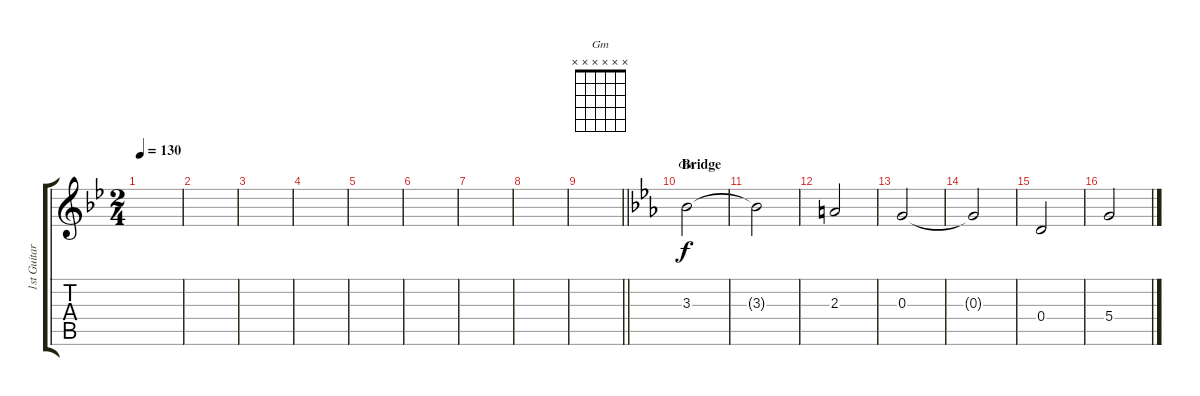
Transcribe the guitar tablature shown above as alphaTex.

\track ("1st Guitar " "1st Guitar") {instrument distortionguitar}
\staff {score tabs}
\tuning (E4 B3 G3 D3 A2 E2) {hide}
\chord ("Gm" x x x x x x)
\ts (2 4)
\tempo 130
\clef g2
\ks gminor
|
|
|
|
|
|
|
|
\barLineRight lightlight
|
\section ("" "Bridge")
\ks cminor
3.3.2{ch "Gm"} |
3.3{t}.2 |
2.3.2 |
0.3.2 |
0.3{t}.2 |
0.4.2 |
5.4.2
